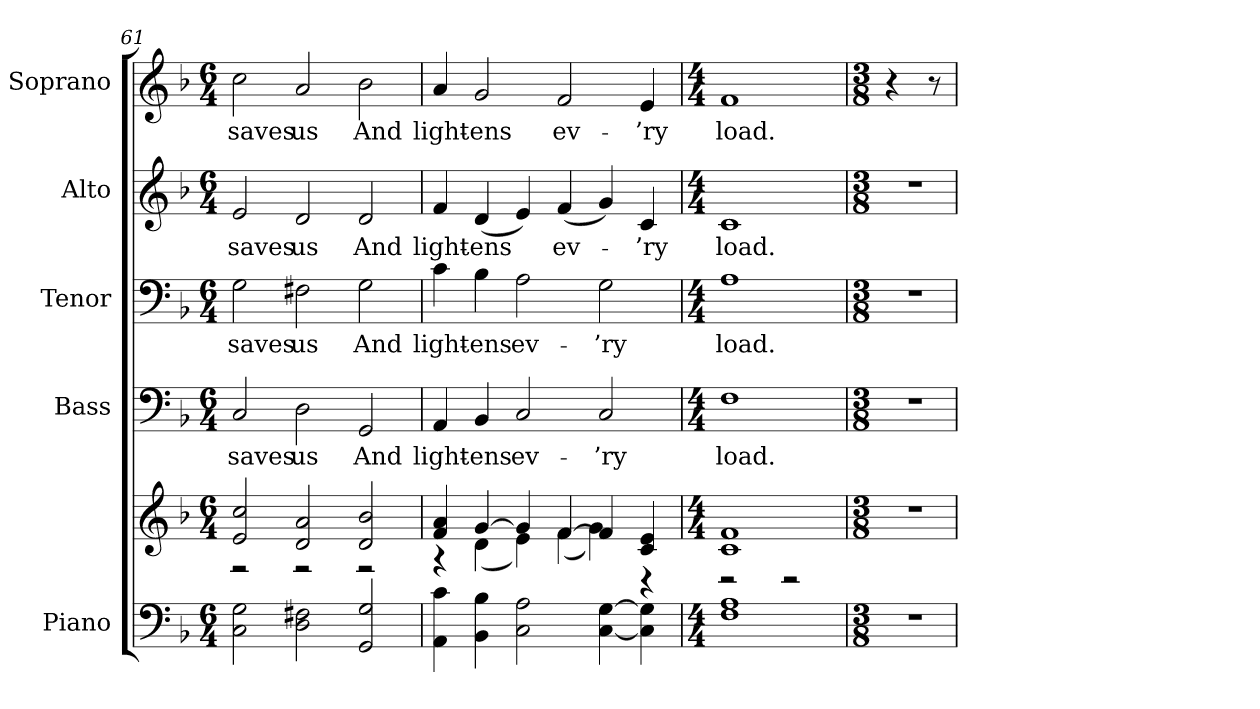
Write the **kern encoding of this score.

**kern	**kern	**kern	**text	**kern	**text	**kern	**text	**kern	**text
*part5	*part5	*part4	*part4	*part3	*part3	*part2	*part2	*part1	*part1
*staff6	*staff5	*staff4	*staff4	*staff3	*staff3	*staff2	*staff2	*staff1	*staff1
*I"Piano	*	*I"Bass	*	*I"Tenor	*	*I"Alto	*	*I"Soprano	*
*I'Pno.	*	*I'B.	*	*I'T.	*	*I'A.	*	*I'S.	*
!!LO:PB:g=z
*clefF4	*clefG2	*clefF4	*	*clefF4	*	*clefG2	*	*clefG2	*
*k[b-]	*k[b-]	*k[b-]	*	*k[b-]	*	*k[b-]	*	*k[b-]	*
*F:	*F:	*F:	*	*F:	*	*F:	*	*F:	*
*M6/4	*M6/4	*M6/4	*	*M6/4	*	*M6/4	*	*M6/4	*
=61	=61	=61	=61	=61	=61	=61	=61	=61	=61
*	*^	*	*	*	*	*	*	*	*
!	!	!	!	!LO:LY:b:color=#000000	!	!	!	!	!	!
!	!	!	!	!	!	!LO:LY:b:color=#000000	!	!	!	!
!	!	!	!	!	!	!	!	!LO:LY:b:color=#000000	!	!
!	!	!	!	!	!	!	!	!	!	!LO:LY:b:color=#000000
2Ci\ 2Gi	2ei/ 2cci	2r	2Ci/	saves	2Gi\	saves	2ei/	saves	2cci\	saves
!	!	!	!	!LO:LY:b:color=#000000	!	!	!	!	!	!
!	!	!	!	!	!	!LO:LY:b:color=#000000	!	!	!	!
!	!	!	!	!	!	!	!	!LO:LY:b:color=#000000	!	!
!	!	!	!	!	!	!	!	!	!	!LO:LY:b:color=#000000
2Di\ 2F#Xi	2di/ 2ai	2r	2Di\	us	2F#Xi\	us	2di/	us	2ai/	us
!	!	!	!	!LO:LY:b:color=#000000	!	!	!	!	!	!
!	!	!	!	!	!	!LO:LY:b:color=#000000	!	!	!	!
!	!	!	!	!	!	!	!	!LO:LY:b:color=#000000	!	!
!	!	!	!	!	!	!	!	!	!	!LO:LY:b:color=#000000
2GGi/ 2Gi	2di/ 2b-i	2r	2GGi/	And	2Gi\	And	2di/	And	2b-i\	And
=62	=62	=62	=62	=62	=62	=62	=62	=62	=62	=62
!	!	!	!	!LO:LY:b:color=#000000	!	!	!	!	!	!
!	!	!	!	!	!	!LO:LY:b:color=#000000	!	!	!	!
!	!	!	!	!	!	!	!	!LO:LY:b:color=#000000	!	!
!	!	!	!	!	!	!	!	!	!	!LO:LY:b:color=#000000
4AAi\ 4ci	4fi/ 4ai	4r	4AAi/	light-	4ci\	light-	4fi/	light-	4ai/	light-
!	!	!	!	!LO:LY:b:color=#000000	!	!	!	!	!	!
!	!	!	!	!	!	!LO:LY:b:color=#000000	!	!	!	!
!	!	!	!	!	!	!	!	!LO:LY:b:color=#000000	!	!
!	!	!	!	!	!	!	!	!	!	!LO:LY:b:color=#000000
4BB-i\ 4B-i	[>4gi/	(4di\	4BB-i/	-ens	4B-i\	-ens	(4di/	-ens	2gi/	-ens
!	!	!	!	!LO:LY:b:color=#000000	!	!	!	!	!	!
!	!	!	!	!	!	!LO:LY:b:color=#000000	!	!	!	!
2Ci\ 2Ai	4gi/]	4ei\)	2Ci/	ev-	2Ai\	ev-	4ei/)	.	.	.
!	!	!	!	!	!	!	!	!LO:LY:b:color=#000000	!	!
!	!	!	!	!	!	!	!	!	!	!LO:LY:b:color=#000000
.	[>4fi/	(4fi\	.	.	.	.	(4fi/	ev-	2fi/	ev-
!	!	!	!	!LO:LY:b:color=#000000	!	!	!	!	!	!
!	!	!	!	!	!	!LO:LY:b:color=#000000	!	!	!	!
[<4Ci\ [>4Gi	4fi/]	4gi\)	2Ci/	-’ry	2Gi\	-’ry	4gi/)	.	.	.
!	!	!	!	!	!	!	!	!LO:LY:b:color=#000000	!	!
!	!	!	!	!	!	!	!	!	!	!LO:LY:b:color=#000000
4Ci\] 4Gi]	4ci/ 4ei	4r	.	.	.	.	4ci/	-’ry	4ei/	-’ry
!!LO:PB:g=z
=63	=63	=63	=63	=63	=63	=63	=63	=63	=63	=63
*M4/4	*M4/4	*	*M4/4	*	*M4/4	*	*M4/4	*	*M4/4	*
!	!	!	!	!LO:LY:b:color=#000000	!	!	!	!	!	!
!	!	!	!	!	!	!LO:LY:b:color=#000000	!	!	!	!
!	!	!	!	!	!	!	!	!LO:LY:b:color=#000000	!	!
!	!	!	!	!	!	!	!	!	!	!LO:LY:b:color=#000000
1Fi 1Ai	1ci 1fi	2r	1Fi	load.	1Ai	load.	1ci	load.	1fi	load.
.	.	2r	.	.	.	.	.	.	.	.
*	*v	*v	*	*	*	*	*	*	*	*
=64	=64	=64	=64	=64	=64	=64	=64	=64	=64
*M3/8	*M3/8	*M3/8	*	*M3/8	*	*M3/8	*	*M3/8	*
*	*^	*	*	*	*	*	*	*	*
!LO:N:vis=1	!LO:N:vis=1	!	!LO:N:vis=1	!	!LO:N:vis=1	!	!LO:N:vis=1	!	!	!
*	*v	*v	*	*	*	*	*	*	*	*
4.r	4.r	4.r	.	4.r	.	4.r	.	4r	.
.	.	.	.	.	.	.	.	8r	.
=	=	=	=	=	=	=	=	=	=
*-	*-	*-	*-	*-	*-	*-	*-	*-	*-
